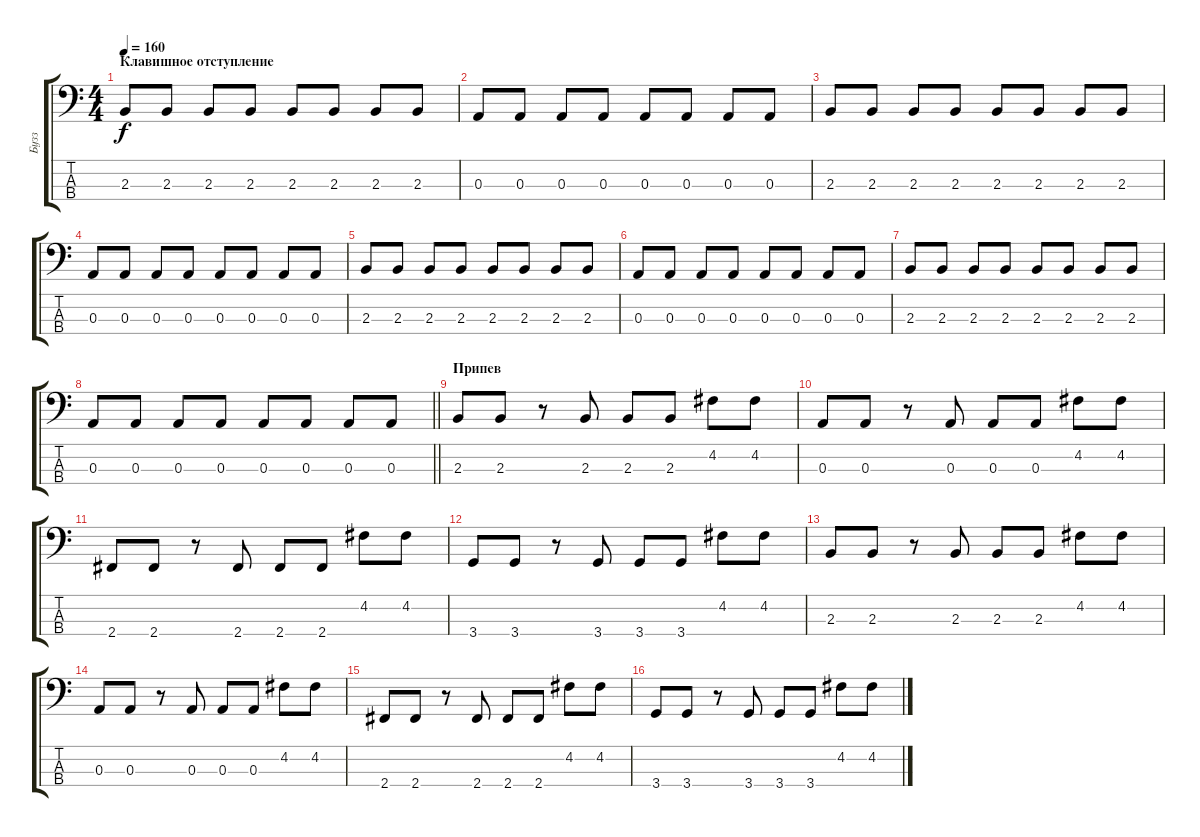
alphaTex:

\track ("Бузз" "Бузз") {instrument electricbassfinger}
\staff {score tabs}
\tuning (G2 D2 A1 E1) {hide}
\ts (4 4)
\section ("" "Клавишное отступление")
\tempo 160
\clef f4
\ks c
2.3.8{dy f} 2.3.8 2.3.8 2.3.8 2.3.8 2.3.8 2.3.8 2.3.8 |
0.3.8 0.3.8 0.3.8 0.3.8 0.3.8 0.3.8 0.3.8 0.3.8 |
2.3.8 2.3.8 2.3.8 2.3.8 2.3.8 2.3.8 2.3.8 2.3.8 |
0.3.8 0.3.8 0.3.8 0.3.8 0.3.8 0.3.8 0.3.8 0.3.8 |
2.3.8 2.3.8 2.3.8 2.3.8 2.3.8 2.3.8 2.3.8 2.3.8 |
0.3.8 0.3.8 0.3.8 0.3.8 0.3.8 0.3.8 0.3.8 0.3.8 |
2.3.8 2.3.8 2.3.8 2.3.8 2.3.8 2.3.8 2.3.8 2.3.8 |
\barLineRight lightlight
0.3.8 0.3.8 0.3.8 0.3.8 0.3.8 0.3.8 0.3.8 0.3.8 |
\section ("" "Припев")
2.3.8 2.3.8 r.8 2.3.8 2.3.8 2.3.8 4.2.8 4.2.8 |
0.3.8 0.3.8 r.8 0.3.8 0.3.8 0.3.8 4.2.8 4.2.8 |
2.4.8 2.4.8 r.8 2.4.8 2.4.8 2.4.8 4.2.8 4.2.8 |
3.4.8 3.4.8 r.8 3.4.8 3.4.8 3.4.8 4.2.8 4.2.8 |
2.3.8 2.3.8 r.8 2.3.8 2.3.8 2.3.8 4.2.8 4.2.8 |
0.3.8 0.3.8 r.8 0.3.8 0.3.8 0.3.8 4.2.8 4.2.8 |
2.4.8 2.4.8 r.8 2.4.8 2.4.8 2.4.8 4.2.8 4.2.8 |
3.4.8 3.4.8 r.8 3.4.8 3.4.8 3.4.8 4.2.8 4.2.8
